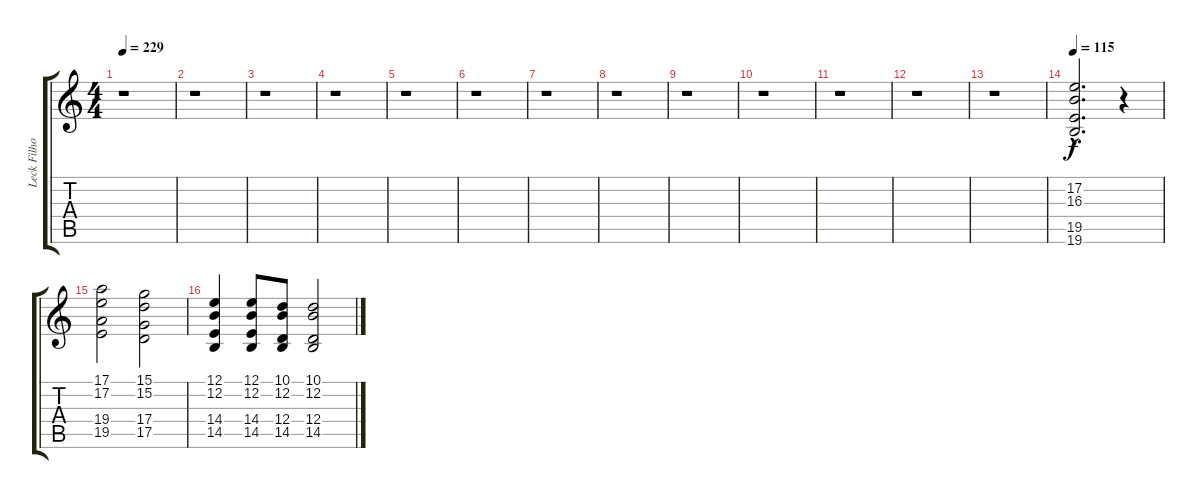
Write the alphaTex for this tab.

\track ("Leck Filho" "Leck Filho") {instrument rockorgan}
\staff {score tabs}
\tuning (E4 B3 G3 D3 A2 E2) {hide}
\ts (4 4)
\tempo 229
\clef g2
\ks c
r.1{dy f} |
r.1 |
r.1 |
r.1 |
r.1 |
r.1 |
r.1 |
r.1 |
r.1 |
r.1 |
r.1 |
r.1 |
r.1 |
\tempo 115
(17.2{hac} 16.3{hac} 19.5{hac} 19.6{hac}).2{d} r.4 |
(17.1 17.2 19.4 19.5).2 (15.1 15.2 17.4 17.5).2 |
(12.1 12.2 14.4 14.5).4 (12.1 12.2 14.4 14.5).8 (10.1 12.2 12.4 14.5).8 (10.1 12.2 12.4 14.5).2
